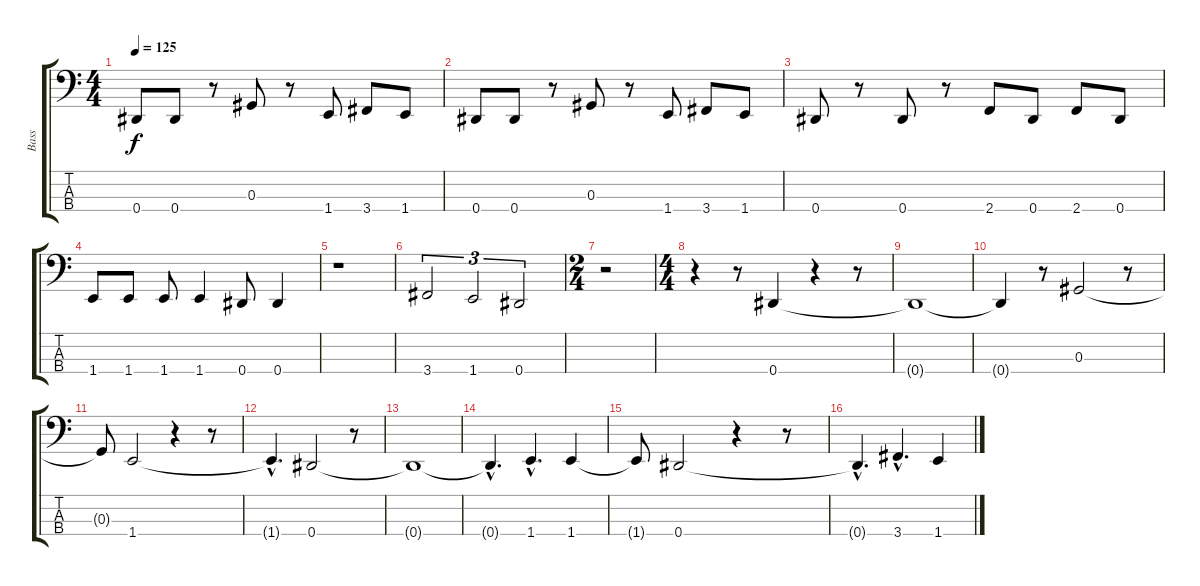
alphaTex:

\track ("Bass" "Bass") {instrument electricbassfinger}
\staff {score tabs}
\tuning (Gb2 Db2 Ab1 Eb1) {hide}
\ts (4 4)
\tempo 125
\clef f4
\ks c
0.4.8{dy f} 0.4.8 r.8 0.3.8 r.8 1.4.8 3.4.8 1.4.8 |
0.4.8 0.4.8 r.8 0.3.8 r.8 1.4.8 3.4.8 1.4.8 |
0.4.8 r.8 0.4.8 r.8 2.4.8 0.4.8 2.4.8 0.4.8 |
1.4.8 1.4.8 1.4.8 1.4.4 0.4.8 0.4.4 |
r.1 |
3.4.2{tu (3 2)} 1.4.2{tu (3 2)} 0.4.2{tu (3 2)} |
\ts (2 4)
r.2 |
\ts (4 4)
r.4 r.8 0.4.4 r.4 r.8 |
0.4{t}.1 |
0.4{t}.4 r.8 0.3.2 r.8 |
0.3{t}.8 1.4.2 r.4 r.8 |
1.4{hac t}.4{d} 0.4.2 r.8 |
0.4{t}.1 |
0.4{hac t}.4{d} 1.4{hac}.4{d} 1.4.4 |
1.4{t}.8 0.4.2 r.4 r.8 |
0.4{hac t}.4{d} 3.4{hac}.4{d} 1.4.4
